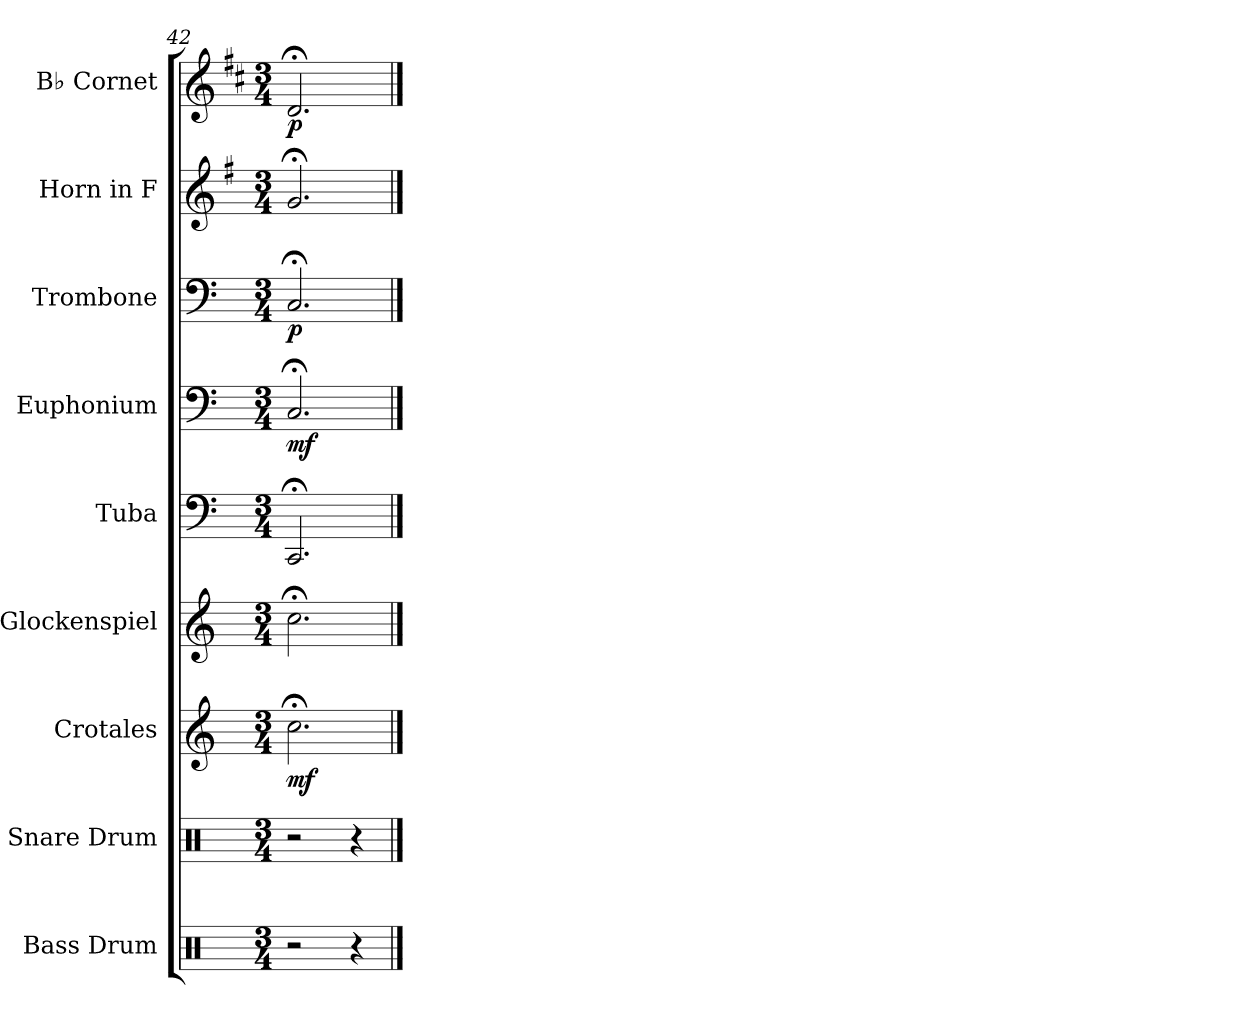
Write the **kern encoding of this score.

**kern	**kern	**kern	**dynam	**kern	**kern	**kern	**dynam	**kern	**dynam	**kern	**kern	**dynam
*part9	*part8	*part7	*part7	*part6	*part5	*part4	*part4	*part3	*part3	*part2	*part1	*part1
*staff9	*staff8	*staff7	*staff7	*staff6	*staff5	*staff4	*staff4	*staff3	*staff3	*staff2	*staff1	*staff1
*I"Bass Drum	*I"Snare Drum	*I"Crotales	*	*I"Glockenspiel	*I"Tuba	*I"Euphonium	*	*I"Trombone	*	*I"Horn in F	*I"B♭ Cornet	*
*I'B. Dr.	*I'Sn. Dr.	*I'Cro.	*	*I'Glk.	*I'Tba.	*I'Euph.	*	*I'Tbn.	*	*	*I'B♭ Cnt.	*
*clefX	*clefX	*clefG2	*	*clefG2	*clefF4	*clefF4	*	*clefF4	*	*clefG2	*clefG2	*
*	*	*ITrd-14c-24	*	*ITrd-14c-24	*	*	*	*	*	*ITrd4c7	*ITrd1c2	*
*k[]	*k[]	*k[]	*	*k[]	*k[]	*k[]	*	*k[]	*	*k[]	*k[]	*
*M3/4	*M3/4	*M3/4	*	*M3/4	*M3/4	*M3/4	*	*M3/4	*	*M3/4	*M3/4	*
=42	=42	=42	=42	=42	=42	=42	=42	=42	=42	=42	=42	=42
!	!	!	!LO:DY:b	!	!	!	!LO:DY:b	!	!LO:DY:b	!	!	!LO:DY:b
2r	2r	2.cccc;<\	mf	2.cccc;<\	2.CC;</	2.C;</	mf	2.C;</	p	2.c;</	2.c;</	p
4r	4r	.	.	.	.	.	.	.	.	.	.	.
==	==	==	==	==	==	==	==	==	==	==	==	==
*-	*-	*-	*-	*-	*-	*-	*-	*-	*-	*-	*-	*-
